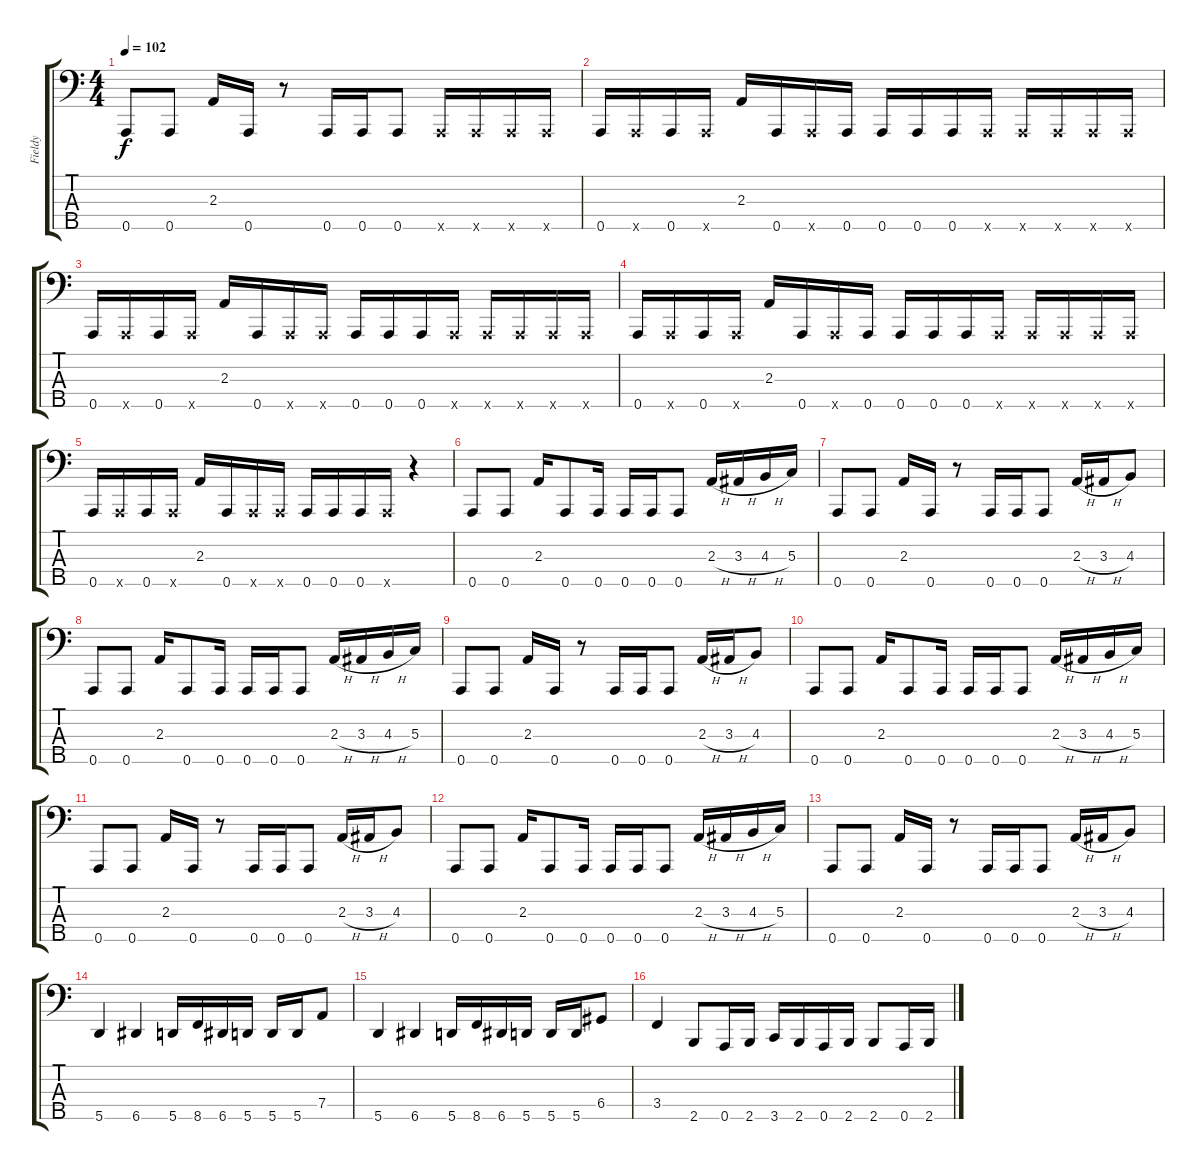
\track ("Fieldy" "Fieldy") {instrument slapbass1}
\staff {score tabs}
\tuning (F2 C2 G1 D1 A0) {hide}
\ts (4 4)
\tempo 102
\clef f4
\ks c
0.5.8{dy f} 0.5.8 2.3.16 0.5.16 r.8 0.5.16 0.5.16 0.5.8 0.5{x}.16 0.5{x}.16 0.5{x}.16 0.5{x}.16 |
0.5.16{volume 14 instrument slapbass1} 0.5{x}.16 0.5.16 0.5{x}.16 2.3.16 0.5.16 0.5{x}.16 0.5.16 0.5.16 0.5.16 0.5.16 0.5{x}.16 0.5{x}.16 0.5{x}.16 0.5{x}.16 0.5{x}.16 |
0.5.16{volume 14 instrument slapbass1} 0.5{x}.16 0.5.16 0.5{x}.16 2.3.16 0.5.16 0.5{x}.16 0.5{x}.16 0.5.16 0.5.16 0.5.16 0.5{x}.16 0.5{x}.16 0.5{x}.16 0.5{x}.16 0.5{x}.16 |
0.5.16{volume 14 instrument slapbass1} 0.5{x}.16 0.5.16 0.5{x}.16 2.3.16 0.5.16 0.5{x}.16 0.5.16 0.5.16 0.5.16 0.5.16 0.5{x}.16 0.5{x}.16 0.5{x}.16 0.5{x}.16 0.5{x}.16 |
0.5.16{volume 14 instrument slapbass1} 0.5{x}.16 0.5.16 0.5{x}.16 2.3.16 0.5.16 0.5{x}.16 0.5{x}.16 0.5.16 0.5.16 0.5.16 0.5{x}.16 r.4 |
0.5.8{volume 16} 0.5.8 2.3.16 0.5.8 0.5.16 0.5.16 0.5.16 0.5.8 2.3{h}.16 3.3{h}.16 4.3{h}.16 5.3.16 |
0.5.8 0.5.8 2.3.16 0.5.16 r.8 0.5.16 0.5.16 0.5.8 2.3{h}.16 3.3{h}.16 4.3.8 |
0.5.8{volume 16} 0.5.8 2.3.16 0.5.8 0.5.16 0.5.16 0.5.16 0.5.8 2.3{h}.16 3.3{h}.16 4.3{h}.16 5.3.16 |
0.5.8 0.5.8 2.3.16 0.5.16 r.8 0.5.16 0.5.16 0.5.8 2.3{h}.16 3.3{h}.16 4.3.8 |
0.5.8{volume 16} 0.5.8 2.3.16 0.5.8 0.5.16 0.5.16 0.5.16 0.5.8 2.3{h}.16 3.3{h}.16 4.3{h}.16 5.3.16 |
0.5.8 0.5.8 2.3.16 0.5.16 r.8 0.5.16 0.5.16 0.5.8 2.3{h}.16 3.3{h}.16 4.3.8 |
0.5.8{volume 16} 0.5.8 2.3.16 0.5.8 0.5.16 0.5.16 0.5.16 0.5.8 2.3{h}.16 3.3{h}.16 4.3{h}.16 5.3.16 |
0.5.8 0.5.8 2.3.16 0.5.16 r.8 0.5.16 0.5.16 0.5.8 2.3{h}.16 3.3{h}.16 4.3.8 |
5.5.4 6.5.4 5.5.16 8.5.16 6.5.16 5.5.16 5.5.16 5.5.16 7.4.8 |
5.5.4 6.5.4 5.5.16 8.5.16 6.5.16 5.5.16 5.5.16 5.5.16 6.4.8 |
3.4.4 2.5.8 0.5.16 2.5.16 3.5.16 2.5.16 0.5.16 2.5.16 2.5.8 0.5.16 2.5.16
